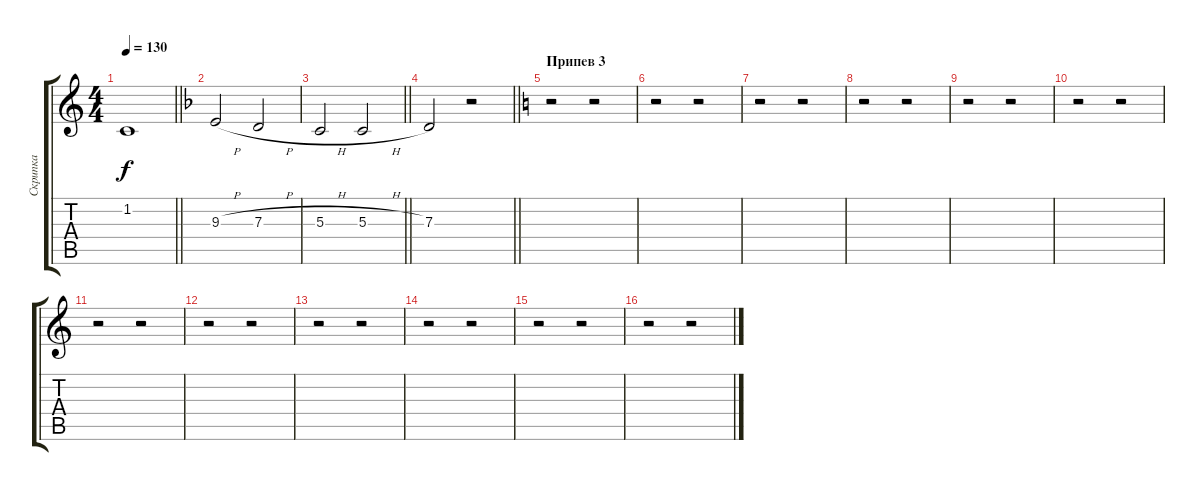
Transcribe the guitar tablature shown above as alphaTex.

\track ("Скрипка" "Скрипка") {instrument violin}
\staff {score tabs}
\tuning (E4 B3 G3 D3 A2 E2) {hide}
\ts (4 4)
\tempo 130
\clef g2
\barLineRight lightlight
\ks c
1.2{t}.1{dy f} |
\ks f
9.3{h}.2 7.3{h}.2 |
\barLineRight lightlight
5.3{h}.2 5.3{h}.2 |
\barLineRight lightlight
7.3.2 r.2 |
\section ("" "Припев 3")
\ks c
r.2 r.2 |
r.2 r.2 |
r.2 r.2 |
r.2 r.2 |
r.2 r.2 |
r.2 r.2 |
r.2 r.2 |
r.2 r.2 |
r.2 r.2 |
r.2 r.2 |
r.2 r.2 |
r.2 r.2
